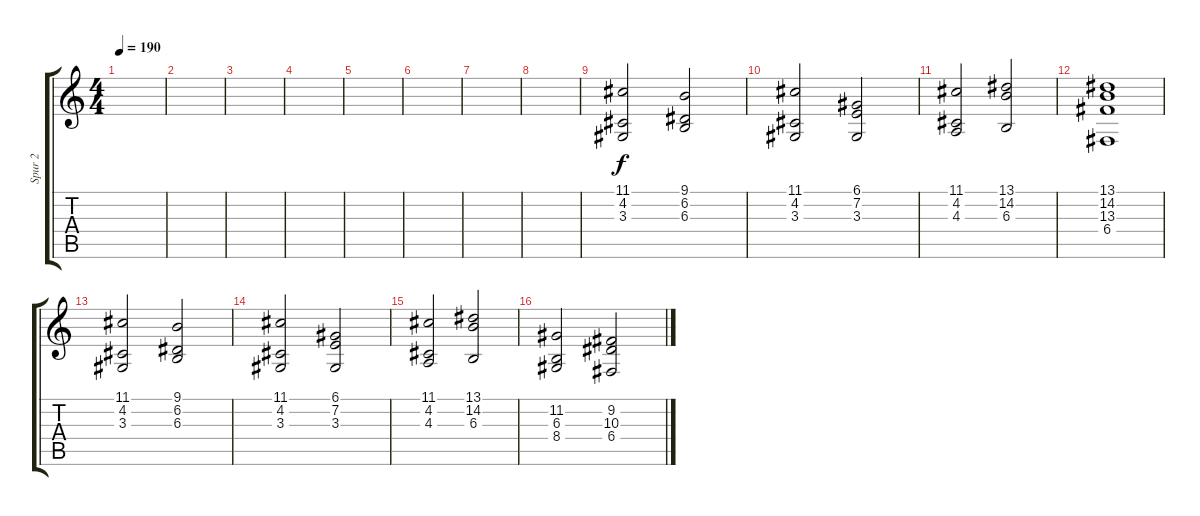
\track ("Spur 2" "Spur 2") {instrument stringensemble1}
\staff {score tabs}
\tuning (D4 A3 F3 C3 G2 D2) {hide}
\ts (4 4)
\tempo 190
\clef g2
\ks c
|
|
|
|
|
|
|
|
(11.1 4.2 3.3).2 (9.1 6.2 6.3).2 |
(11.1 4.2 3.3).2 (6.1 7.2 3.3).2 |
(11.1 4.2 4.3).2 (13.1 14.2 6.3).2 |
(13.1 14.2 13.3 6.4).1 |
(11.1 4.2 3.3).2 (9.1 6.2 6.3).2 |
(11.1 4.2 3.3).2 (6.1 7.2 3.3).2 |
(11.1 4.2 4.3).2 (13.1 14.2 6.3).2 |
(11.2 6.3 8.4).2 (9.2 10.3 6.4).2
